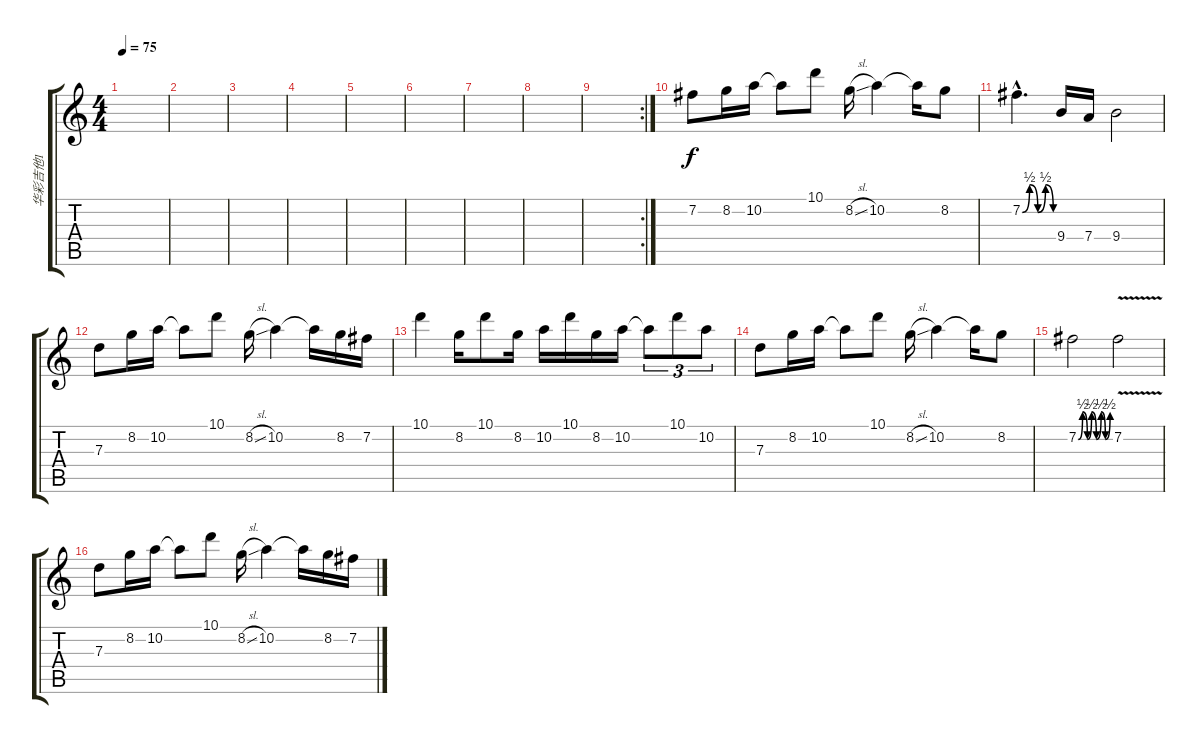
\track ("华彩吉他1" "华彩吉他1") {instrument distortionguitar}
\staff {score tabs}
\tuning (E4 B3 G3 D3 A2 E2) {hide}
\ts (4 4)
\tempo 75
\clef g2
\ks c
|
|
|
|
|
|
|
|
\rc 2
|
7.2.8 8.2.16 10.2.16 10.2{t}.8 10.1.8 8.2{sl}.16 10.2.4 10.2{t}.16 8.2.8 |
7.2{be (custom 0 0 14 2 30 0 45 2 60 0) hac}.4{d} 9.4.16 7.4.16 9.4.2 |
7.3.8 8.2.16 10.2.16 10.2{t}.8 10.1.8 8.2{sl}.16 10.2.4 10.2{t}.16 8.2.16 7.2.16 |
10.1.4 8.2.16 10.1.8 8.2.16 10.2.16 10.1.16 8.2.16 10.2.16 10.2{t}.8{tu (3 2)} 10.1.8{tu (3 2)} 10.2.8{tu (3 2)} |
7.3.8 8.2.16 10.2.16 10.2{t}.8 10.1.8 8.2{sl}.16 10.2.4 10.2{t}.16 8.2.8 |
7.2{be (custom 0 0 8 2 17 0 25 2 34 0 43 2 51 0 60 2)}.2 7.2{v}.2 |
7.3.8 8.2.16 10.2.16 10.2{t}.8 10.1.8 8.2{sl}.16 10.2.4 10.2{t}.16 8.2.16 7.2.16
